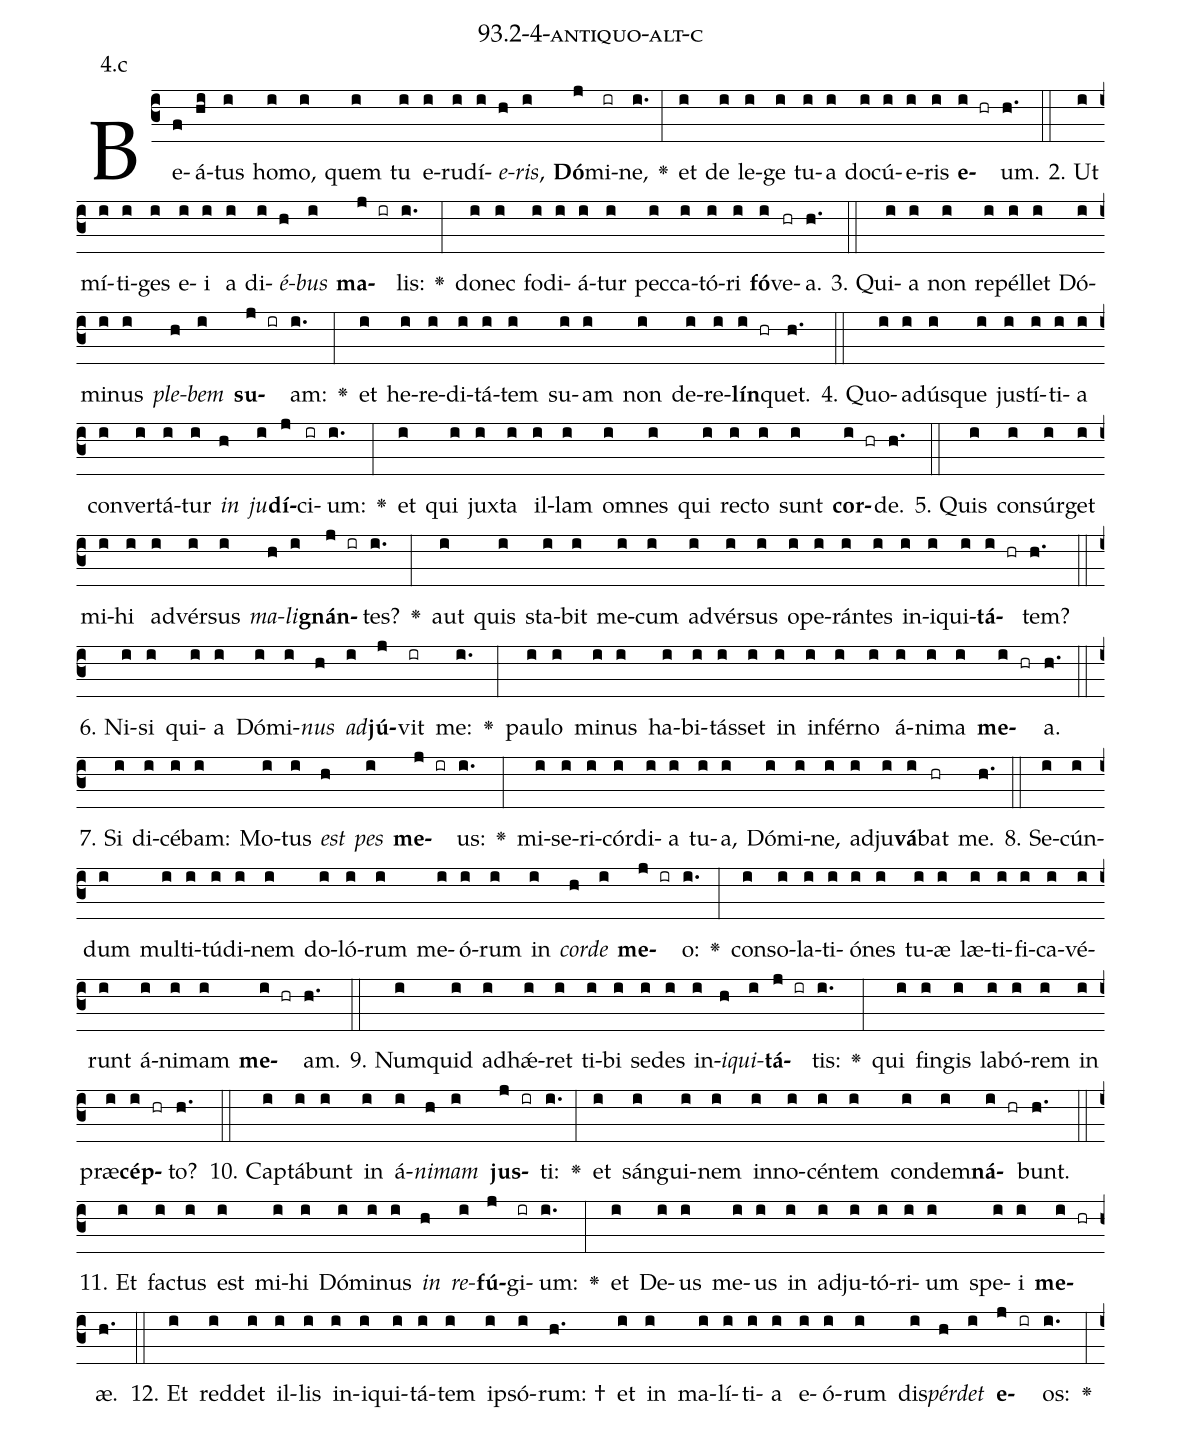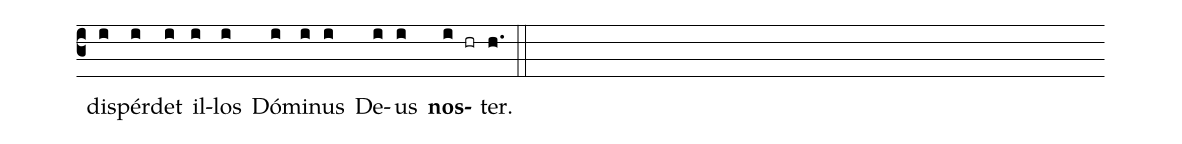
name: 93.2-4-antiquo-alt-c;
annotation: 4.c;
%%
(c3)Be(f)á(hi)tus(i) ho(i)mo,(i) quem(i) tu(i) e(i)ru(i)dí(i)<i>e</i>(h)<i>ris</i>,(i) <b>Dó</b>(j)mi(ir)ne,(i.) <v>\greheightstar</v>(:) et(i) de(i) le(i)ge(i) tu(i)a(i) do(i)cú(i)e(i)ris(i) <b>e</b>(i hr)um.(h.) (::)
2. Ut(i) mí(i)ti(i)ges(i) e(i)i(i) a(i) di(i)<i>é</i>(h)<i>bus</i>(i) <b>ma</b>(j ir)lis:(i.) <v>\greheightstar</v>(:) do(i)nec(i) fo(i)di(i)á(i)tur(i) pec(i)ca(i)tó(i)ri(i) <b>fó</b>(i)ve(hr)a.(h.) (::)
3. Qui(i)a(i) non(i) re(i)pél(i)let(i) Dó(i)mi(i)nus(i) <i>ple</i>(h)<i>bem</i>(i) <b>su</b>(j ir)am:(i.) <v>\greheightstar</v>(:) et(i) he(i)re(i)di(i)tá(i)tem(i) su(i)am(i) non(i) de(i)re(i)<b>lín</b>(i hr)quet.(h.) (::)
4. Quo(i)ad(i)ús(i)que(i) jus(i)tí(i)ti(i)a(i) con(i)ver(i)tá(i)tur(i) <i>in</i>(h) <i>ju</i>(i)<b>dí</b>(j)ci(ir)um:(i.) <v>\greheightstar</v>(:) et(i) qui(i) jux(i)ta(i) il(i)lam(i) om(i)nes(i) qui(i) rec(i)to(i) sunt(i) <b>cor</b>(i hr)de.(h.) (::)
5. Quis(i) con(i)súr(i)get(i) mi(i)hi(i) ad(i)vér(i)sus(i) <i>ma</i>(h)<i>li</i>(i)<b>gnán</b>(j ir)tes?(i.) <v>\greheightstar</v>(:) aut(i) quis(i) sta(i)bit(i) me(i)cum(i) ad(i)vér(i)sus(i) o(i)pe(i)rán(i)tes(i) in(i)i(i)qui(i)<b>tá</b>(i hr)tem?(h.) (::)
6. Ni(i)si(i) qui(i)a(i) Dó(i)mi(i)<i>nus</i>(h) <i>ad</i>(i)<b>jú</b>(j)vit(ir) me:(i.) <v>\greheightstar</v>(:) pau(i)lo(i) mi(i)nus(i) ha(i)bi(i)tás(i)set(i) in(i) in(i)fér(i)no(i) á(i)ni(i)ma(i) <b>me</b>(i hr)a.(h.) (::)
7. Si(i) di(i)cé(i)bam:(i) Mo(i)tus(i) <i>est</i>(h) <i>pes</i>(i) <b>me</b>(j ir)us:(i.) <v>\greheightstar</v>(:) mi(i)se(i)ri(i)cór(i)di(i)a(i) tu(i)a,(i) Dó(i)mi(i)ne,(i) ad(i)ju(i)<b>vá</b>(i)bat(hr) me.(h.) (::)
8. Se(i)cún(i)dum(i) mul(i)ti(i)tú(i)di(i)nem(i) do(i)ló(i)rum(i) me(i)ó(i)rum(i) in(i) <i>cor</i>(h)<i>de</i>(i) <b>me</b>(j ir)o:(i.) <v>\greheightstar</v>(:) con(i)so(i)la(i)ti(i)ó(i)nes(i) tu(i)æ(i) læ(i)ti(i)fi(i)ca(i)vé(i)runt(i) á(i)ni(i)mam(i) <b>me</b>(i hr)am.(h.) (::)
9. Num(i)quid(i) ad(i)hǽ(i)ret(i) ti(i)bi(i) se(i)des(i) in(i)<i>i</i>(h)<i>qui</i>(i)<b>tá</b>(j ir)tis:(i.) <v>\greheightstar</v>(:) qui(i) fin(i)gis(i) la(i)bó(i)rem(i) in(i) præ(i)<b>cép</b>(i hr)to?(h.) (::)
10. Cap(i)tá(i)bunt(i) in(i) á(i)<i>ni</i>(h)<i>mam</i>(i) <b>jus</b>(j ir)ti:(i.) <v>\greheightstar</v>(:) et(i) sán(i)gui(i)nem(i) in(i)no(i)cén(i)tem(i) con(i)dem(i)<b>ná</b>(i hr)bunt.(h.) (::)
11. Et(i) fac(i)tus(i) est(i) mi(i)hi(i) Dó(i)mi(i)nus(i) <i>in</i>(h) <i>re</i>(i)<b>fú</b>(j)gi(ir)um:(i.) <v>\greheightstar</v>(:) et(i) De(i)us(i) me(i)us(i) in(i) ad(i)ju(i)tó(i)ri(i)um(i) spe(i)i(i) <b>me</b>(i hr)æ.(h.) (::)
12. Et(i) red(i)det(i) il(i)lis(i) in(i)i(i)qui(i)tá(i)tem(i) ip(i)só(i)rum: †(h.) et(i) in(i) ma(i)lí(i)ti(i)a(i) e(i)ó(i)rum(i) dis(i)<i>pér</i>(h)<i>det</i>(i) <b>e</b>(j ir)os:(i.) <v>\greheightstar</v>(:) dis(i)pér(i)det(i) il(i)los(i) Dó(i)mi(i)nus(i) De(i)us(i) <b>nos</b>(i hr)ter.(h.) (::)
